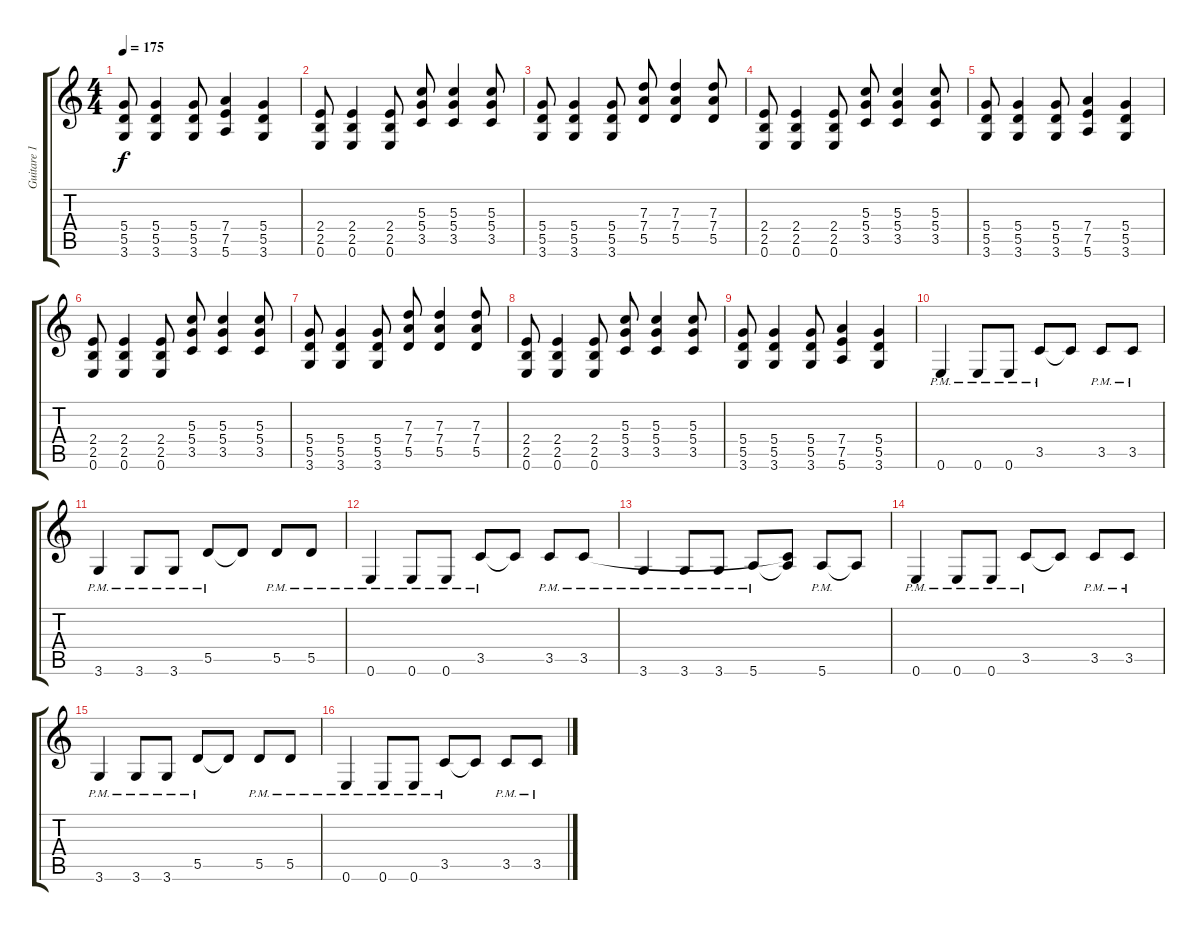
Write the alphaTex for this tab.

\track ("Guitare 1" "Guitare 1") {instrument distortionguitar}
\staff {score tabs}
\tuning (E4 B3 G3 D3 A2 E2) {hide}
\ts (4 4)
\tempo 175
\clef g2
\ks c
(5.4 5.5 3.6).8{dy f} (5.4 5.5 3.6).4 (5.4 5.5 3.6).8 (7.4 7.5 5.6).4 (5.4 5.5 3.6).4 |
(2.4 2.5 0.6).8 (2.4 2.5 0.6).4 (2.4 2.5 0.6).8 (5.3 5.4 3.5).8 (5.3 5.4 3.5).4 (5.3 5.4 3.5).8 |
(5.4 5.5 3.6).8 (5.4 5.5 3.6).4 (5.4 5.5 3.6).8 (7.3 7.4 5.5).8 (7.3 7.4 5.5).4 (7.3 7.4 5.5).8 |
(2.4 2.5 0.6).8 (2.4 2.5 0.6).4 (2.4 2.5 0.6).8 (5.3 5.4 3.5).8 (5.3 5.4 3.5).4 (5.3 5.4 3.5).8 |
(5.4 5.5 3.6).8 (5.4 5.5 3.6).4 (5.4 5.5 3.6).8 (7.4 7.5 5.6).4 (5.4 5.5 3.6).4 |
(2.4 2.5 0.6).8 (2.4 2.5 0.6).4 (2.4 2.5 0.6).8 (5.3 5.4 3.5).8 (5.3 5.4 3.5).4 (5.3 5.4 3.5).8 |
(5.4 5.5 3.6).8 (5.4 5.5 3.6).4 (5.4 5.5 3.6).8 (7.3 7.4 5.5).8 (7.3 7.4 5.5).4 (7.3 7.4 5.5).8 |
(2.4 2.5 0.6).8 (2.4 2.5 0.6).4 (2.4 2.5 0.6).8 (5.3 5.4 3.5).8 (5.3 5.4 3.5).4 (5.3 5.4 3.5).8 |
(5.4 5.5 3.6).8 (5.4 5.5 3.6).4 (5.4 5.5 3.6).8 (7.4 7.5 5.6).4 (5.4 5.5 3.6).4 |
0.6{pm}.4 0.6{pm}.8 0.6{pm}.8 3.5{pm}.8 3.5{t}.8 3.5{pm}.8 3.5{pm}.8 |
3.6{pm}.4 3.6{pm}.8 3.6{pm}.8 5.5{pm}.8 5.5{t}.8 5.5{pm}.8 5.5{pm}.8 |
0.6{pm}.4 0.6{pm}.8 0.6{pm}.8 3.5{pm}.8 3.5{t}.8 3.5{pm}.8 3.5{pm}.8 |
3.6{pm}.4 3.6{pm}.8 3.6{pm}.8 5.6{pm}.8 (3.5{t} 5.6{t}).8 5.6{pm}.8 5.6{t}.8 |
0.6{pm}.4 0.6{pm}.8 0.6{pm}.8 3.5{pm}.8 3.5{t}.8 3.5{pm}.8 3.5{pm}.8 |
3.6{pm}.4 3.6{pm}.8 3.6{pm}.8 5.5{pm}.8 5.5{t}.8 5.5{pm}.8 5.5{pm}.8 |
0.6{pm}.4 0.6{pm}.8 0.6{pm}.8 3.5{pm}.8 3.5{t}.8 3.5{pm}.8 3.5{pm}.8
